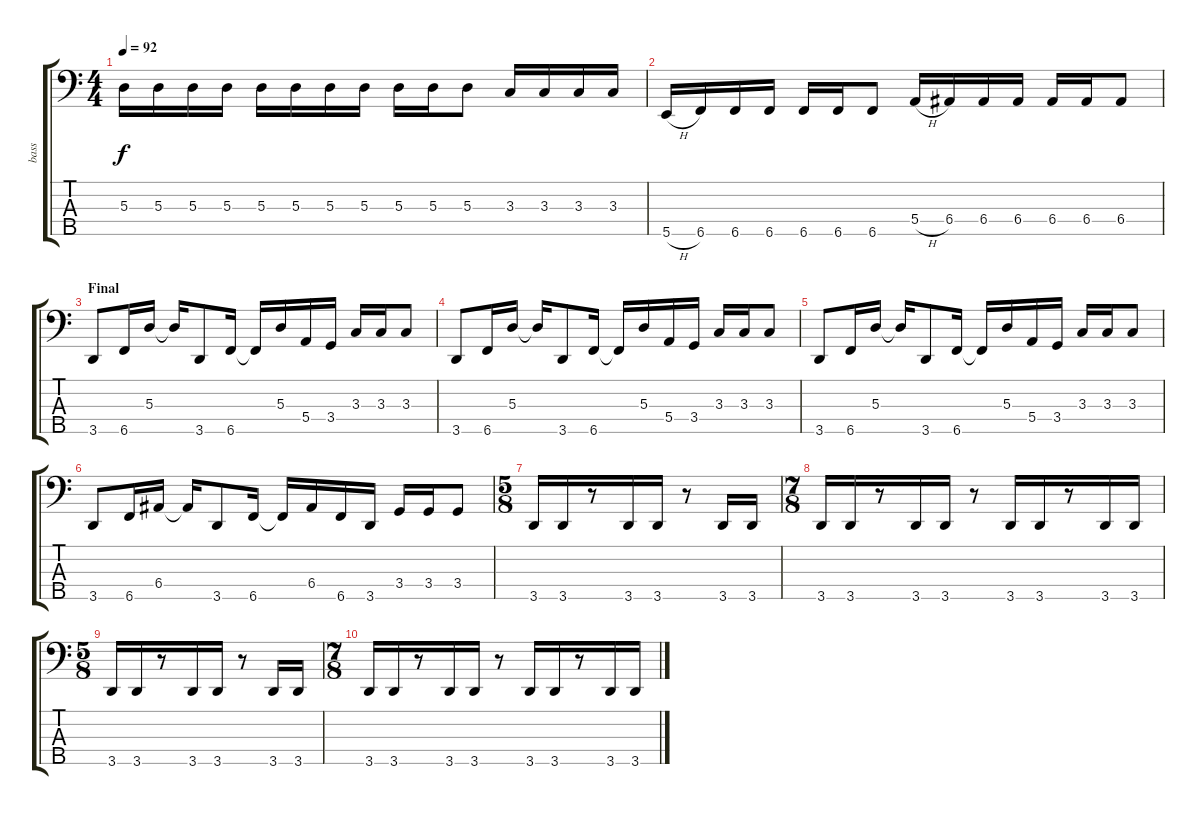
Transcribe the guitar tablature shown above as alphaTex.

\track ("bass" "bass") {instrument electricbassfinger}
\staff {score tabs}
\tuning (G2 D2 A1 E1 B0) {hide}
\ts (4 4)
\tempo 92
\clef f4
\ks c
5.3.16{dy f} 5.3.16 5.3.16 5.3.16 5.3.16 5.3.16 5.3.16 5.3.16 5.3.16 5.3.16 5.3.8 3.3.16 3.3.16 3.3.16 3.3.16 |
5.5{h}.16 6.5.16 6.5.16 6.5.16 6.5.16 6.5.16 6.5.8 5.4{h}.16 6.4.16 6.4.16 6.4.16 6.4.16 6.4.16 6.4.8 |
\section ("" "Final")
3.5.8 6.5.16 5.3.16 5.3{t}.16 3.5.8 6.5.16 6.5{t}.16 5.3.16 5.4.16 3.4.16 3.3.16 3.3.16 3.3.8 |
3.5.8 6.5.16 5.3.16 5.3{t}.16 3.5.8 6.5.16 6.5{t}.16 5.3.16 5.4.16 3.4.16 3.3.16 3.3.16 3.3.8 |
3.5.8 6.5.16 5.3.16 5.3{t}.16 3.5.8 6.5.16 6.5{t}.16 5.3.16 5.4.16 3.4.16 3.3.16 3.3.16 3.3.8 |
3.5.8 6.5.16 6.4.16 6.4{t}.16 3.5.8 6.5.16 6.5{t}.16 6.4.16 6.5.16 3.5.16 3.4.16 3.4.16 3.4.8 |
\ts (5 8)
3.5.16 3.5.16 r.8 3.5.16 3.5.16 r.8 3.5.16 3.5.16 |
\ts (7 8)
3.5.16 3.5.16 r.8 3.5.16 3.5.16 r.8 3.5.16 3.5.16 r.8 3.5.16 3.5.16 |
\ts (5 8)
3.5.16 3.5.16 r.8 3.5.16 3.5.16 r.8 3.5.16 3.5.16 |
\ts (7 8)
3.5.16 3.5.16 r.8 3.5.16 3.5.16 r.8 3.5.16 3.5.16 r.8 3.5.16 3.5.16
